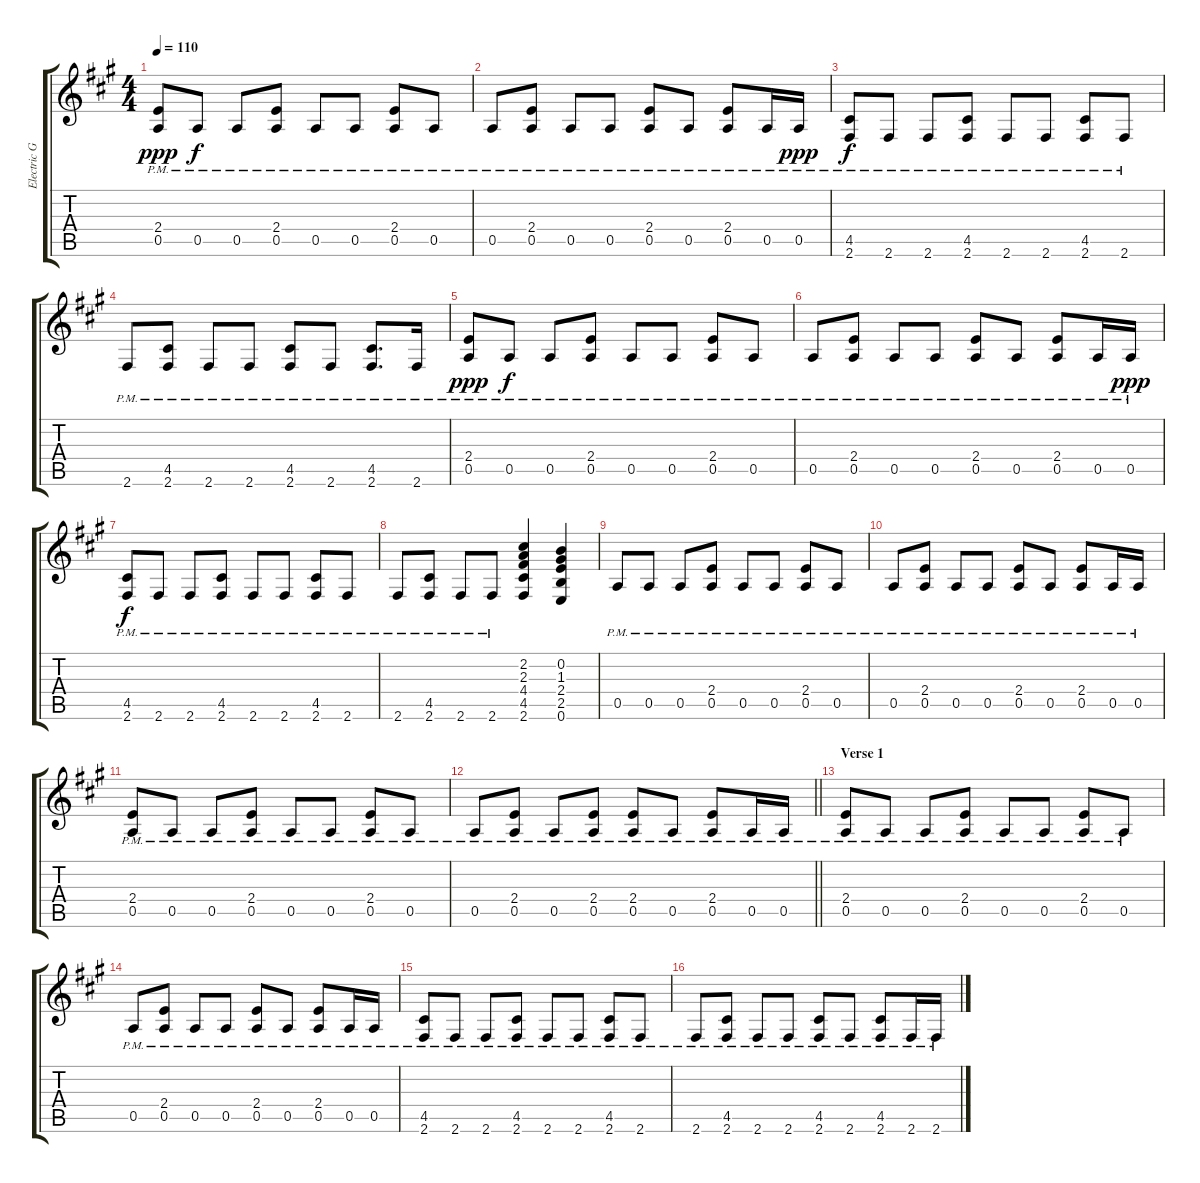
\track ("Electric Guitar" "Electric G") {instrument acousticguitarsteel}
\staff {score tabs}
\tuning (E4 B3 G3 D3 A2 E2) {hide}
\ts (4 4)
\tempo 110
\clef g2
\ks a
(2.4{pm} 0.5{pm}).8{dy ppp instrument acousticguitarsteel} 0.5{pm}.8{dy f} 0.5{pm}.8 (2.4{pm} 0.5{pm}).8 0.5{pm}.8 0.5{pm}.8 (2.4{pm} 0.5{pm}).8 0.5{pm}.8 |
0.5{pm}.8 (2.4 0.5{pm}).8 0.5{pm}.8 0.5{pm}.8 (2.4{pm} 0.5{pm}).8 0.5{pm}.8 (2.4{pm} 0.5{pm}).8 0.5{pm}.16 0.5{pm}.16{dy ppp} |
(4.5{pm} 2.6{pm}).8{dy f} 2.6{pm}.8 2.6{pm}.8 (4.5{pm} 2.6{pm}).8 2.6{pm}.8 2.6{pm}.8 (4.5{pm} 2.6{pm}).8 2.6{pm}.8 |
2.6{pm}.8 (4.5{pm} 2.6{pm}).8 2.6{pm}.8 2.6{pm}.8 (4.5{pm} 2.6{pm}).8 2.6{pm}.8 (4.5{pm} 2.6{pm}).8{d} 2.6{pm}.16 |
(2.4{pm} 0.5{pm}).8{dy ppp} 0.5{pm}.8{dy f} 0.5{pm}.8 (2.4{pm} 0.5{pm}).8 0.5{pm}.8 0.5{pm}.8 (2.4{pm} 0.5{pm}).8 0.5{pm}.8 |
0.5{pm}.8 (2.4 0.5{pm}).8 0.5{pm}.8 0.5{pm}.8 (2.4{pm} 0.5{pm}).8 0.5{pm}.8 (2.4{pm} 0.5{pm}).8 0.5{pm}.16 0.5{pm}.16{dy ppp} |
(4.5{pm} 2.6{pm}).8{dy f} 2.6{pm}.8 2.6{pm}.8 (4.5{pm} 2.6{pm}).8 2.6{pm}.8 2.6{pm}.8 (4.5{pm} 2.6{pm}).8 2.6{pm}.8 |
2.6{pm}.8 (4.5 2.6{pm}).8 2.6{pm}.8 2.6{pm}.8 (2.2 2.3 4.4 4.5 2.6).4 (0.2 1.3 2.4 2.5 0.6).4 |
0.5{pm}.8 0.5{pm}.8 0.5{pm}.8 (2.4{pm} 0.5{pm}).8 0.5{pm}.8 0.5{pm}.8 (2.4{pm} 0.5{pm}).8 0.5{pm}.8 |
0.5{pm}.8 (2.4{pm} 0.5{pm}).8 0.5{pm}.8 0.5{pm}.8 (2.4{pm} 0.5{pm}).8 0.5{pm}.8 (2.4{pm} 0.5{pm}).8 0.5{pm}.16 0.5{pm}.16 |
(2.4{pm} 0.5{pm}).8 0.5{pm}.8 0.5{pm}.8 (2.4{pm} 0.5{pm}).8 0.5{pm}.8 0.5{pm}.8 (2.4{pm} 0.5{pm}).8 0.5{pm}.8 |
\barLineRight lightlight
0.5{pm}.8 (2.4{pm} 0.5{pm}).8 0.5{pm}.8 (2.4{pm} 0.5{pm}).8 (2.4{pm} 0.5{pm}).8 0.5{pm}.8 (2.4{pm} 0.5{pm}).8 0.5{pm}.16 0.5{pm}.16 |
\section ("" "Verse 1")
(2.4{pm} 0.5{pm}).8 0.5{pm}.8 0.5{pm}.8 (2.4{pm} 0.5{pm}).8 0.5{pm}.8 0.5{pm}.8 (2.4{pm} 0.5{pm}).8 0.5{pm}.8 |
0.5{pm}.8 (2.4{pm} 0.5{pm}).8 0.5{pm}.8 0.5{pm}.8 (2.4{pm} 0.5{pm}).8 0.5{pm}.8 (2.4{pm} 0.5{pm}).8 0.5{pm}.16 0.5{pm}.16 |
(4.5{pm} 2.6{pm}).8 2.6{pm}.8 2.6{pm}.8 (4.5{pm} 2.6{pm}).8 2.6{pm}.8 2.6{pm}.8 (4.5{pm} 2.6{pm}).8 2.6{pm}.8 |
2.6{pm}.8 (4.5{pm} 2.6{pm}).8 2.6{pm}.8 2.6{pm}.8 (4.5{pm} 2.6{pm}).8 2.6{pm}.8 (4.5{pm} 2.6{pm}).8 2.6{pm}.16 2.6{pm}.16
